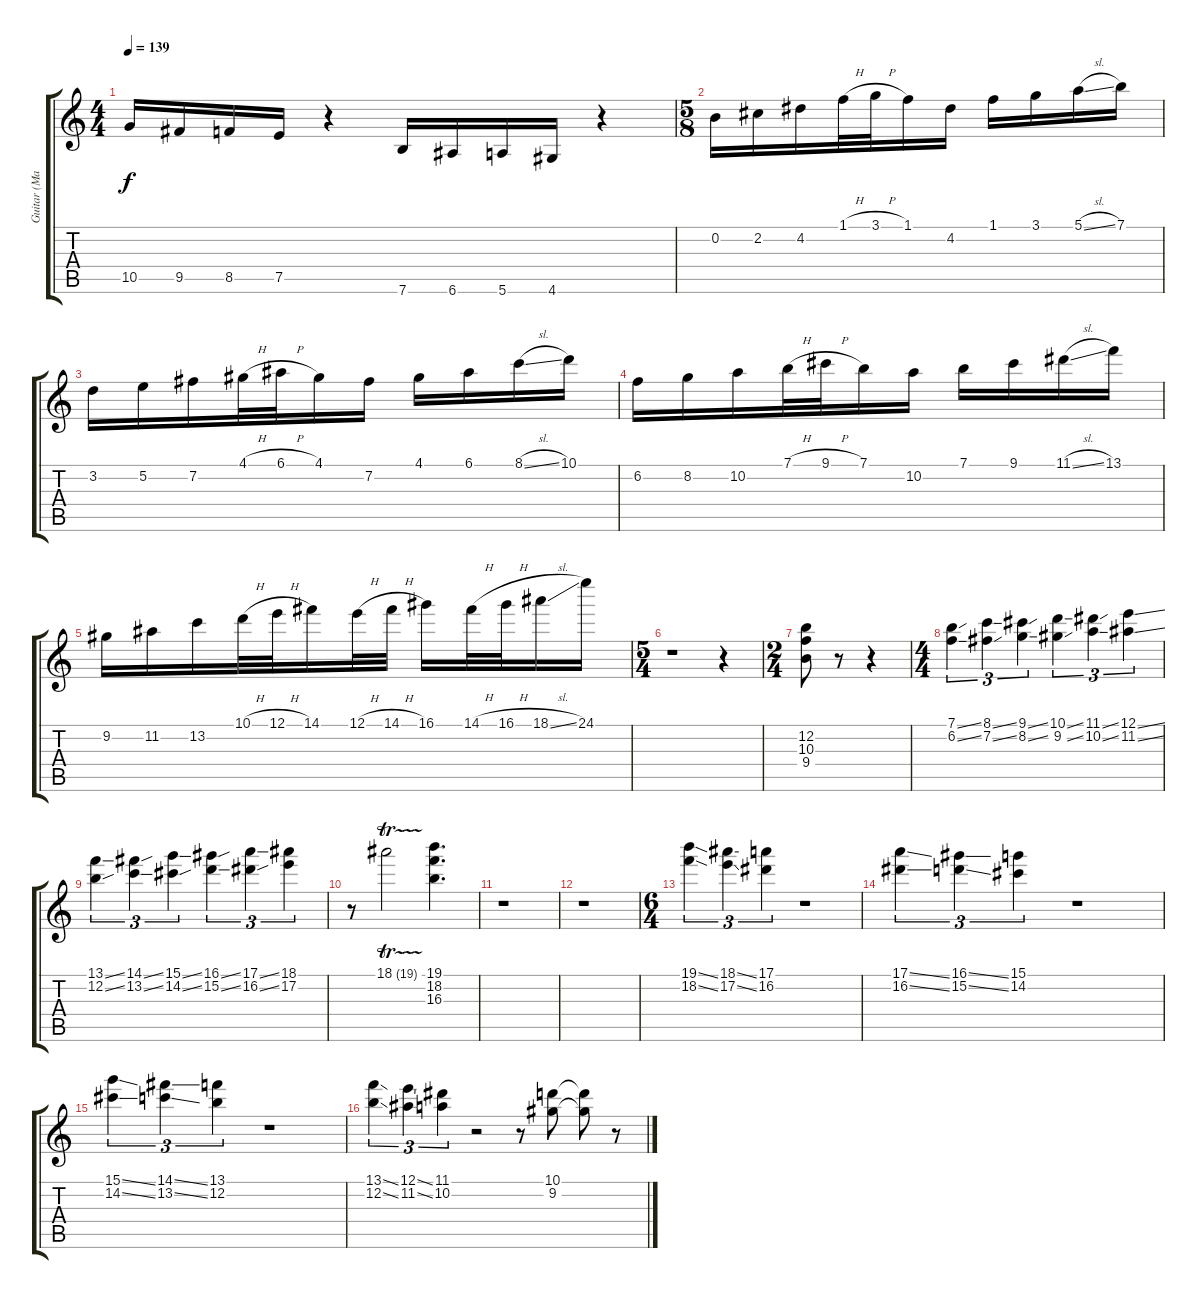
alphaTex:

\track ("Guitar (Main)" "Guitar (Ma") {instrument electricguitarjazz}
\staff {score tabs}
\tuning (E4 B3 G3 D3 A2 E2) {hide}
\ts (4 4)
\tempo 139
\clef g2
\ks c
10.5.16{dy f} 9.5.16 8.5.16 7.5.16 r.4 7.6.16 6.6.16 5.6.16 4.6.16 r.4 |
\ts (5 8)
0.2.16 2.2.16 4.2.16 1.1{h}.32 3.1{h}.32 1.1.16 4.2.16 1.1.16 3.1.16 5.1{sl}.16 7.1.16 |
3.2.16 5.2.16 7.2.16 4.1{h}.32 6.1{h}.32 4.1.16 7.2.16 4.1.16 6.1.16 8.1{sl}.16 10.1.16 |
6.2.16 8.2.16 10.2.16 7.1{h}.32 9.1{h}.32 7.1.16 10.2.16 7.1.16 9.1.16 11.1{sl}.16 13.1.16 |
9.2.16 11.2.16 13.2.16 10.1{h}.32 12.1{h}.32 14.1.16 12.1{h}.32 14.1{h}.32 16.1.16 14.1{h}.32 16.1{h}.32 18.1{sl}.16 24.1.16 |
\ts (5 4)
r.1 r.4 |
\ts (2 4)
(12.2 10.3 9.4).8 r.8 r.4 |
\ts (4 4)
(7.1{ss} 6.2{ss}).4{tu (3 2)} (8.1{ss} 7.2{ss}).4{tu (3 2)} (9.1{ss} 8.2{ss}).4{tu (3 2)} (10.1{ss} 9.2{ss}).4{tu (3 2)} (11.1{ss} 10.2{ss}).4{tu (3 2)} (12.1{ss} 11.2{ss}).4{tu (3 2)} |
(13.1{ss} 12.2{ss}).4{tu (3 2)} (14.1{ss} 13.2{ss}).4{tu (3 2)} (15.1{ss} 14.2{ss}).4{tu (3 2)} (16.1{ss} 15.2{ss}).4{tu (3 2)} (17.1{ss} 16.2{ss}).4{tu (3 2)} (18.1 17.2).4{tu (3 2)} |
r.8 18.1{tr (19 32)}.2 (19.1 18.2 16.3).4{d} |
r.1 |
r.1 |
\ts (6 4)
(19.1{ss} 18.2{ss}).4{tu (3 2) balance 6} (18.1{ss} 17.2{ss}).4{tu (3 2)} (17.1 16.2).4{tu (3 2)} r.1 |
(17.1{ss} 16.2{ss}).4{tu (3 2)} (16.1{ss} 15.2{ss}).4{tu (3 2)} (15.1 14.2).4{tu (3 2)} r.1 |
(15.1{ss} 14.2{ss}).4{tu (3 2)} (14.1{ss} 13.2{ss}).4{tu (3 2)} (13.1 12.2).4{tu (3 2)} r.1 |
(13.1{ss} 12.2{ss}).4{tu (3 2)} (12.1{ss} 11.2{ss}).4{tu (3 2)} (11.1 10.2).4{tu (3 2)} r.2 r.8 (10.1 9.2).8 (10.1{t} 9.2{t}).8 r.8
